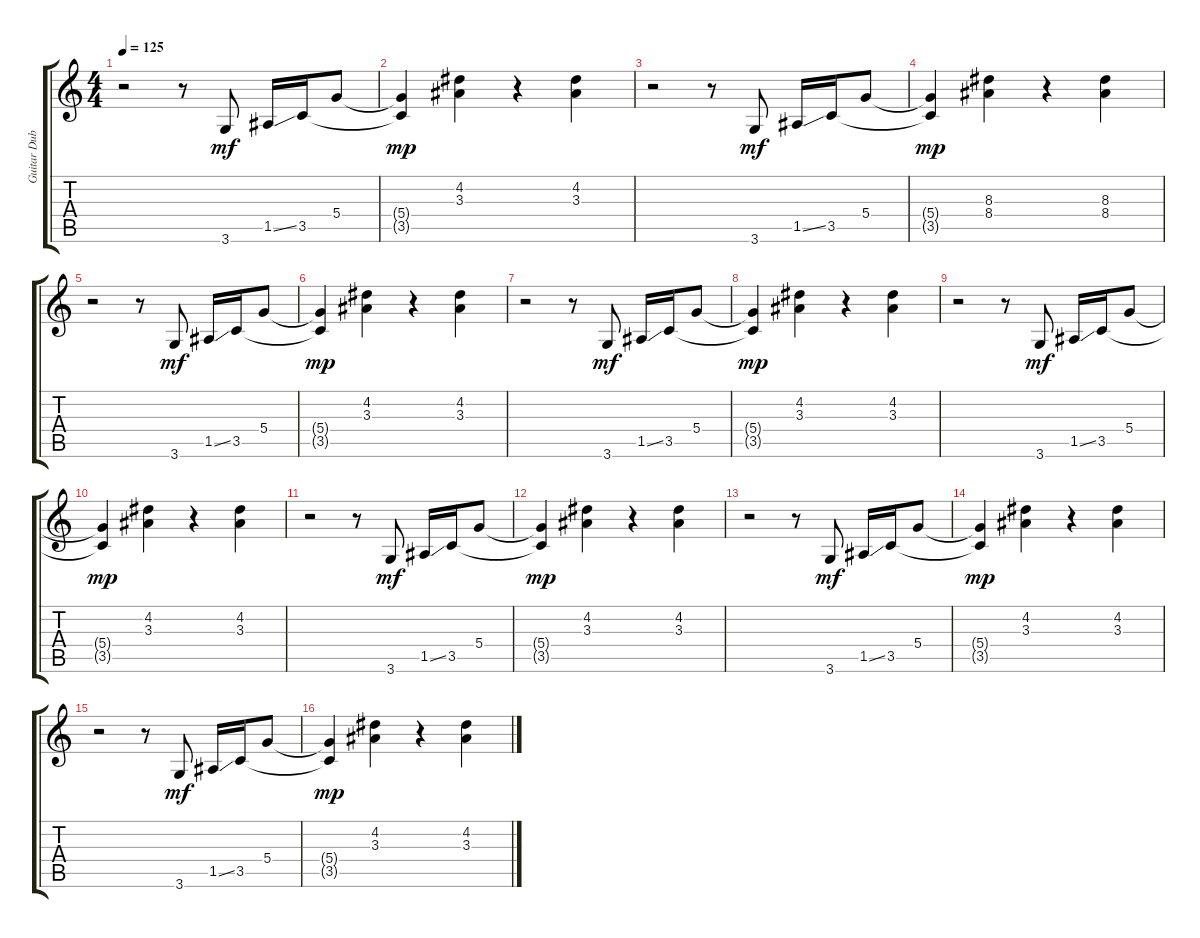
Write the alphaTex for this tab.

\track ("Guitar Dub" "Guitar Dub") {instrument distortionguitar}
\staff {score tabs}
\tuning (E4 B3 G3 D3 A2 E2) {hide}
\ts (4 4)
\tempo 125
\clef g2
\ks c
r.2{dy mp} r.8{balance 3 instrument distortionguitar} 3.6.8{dy mf} 1.5{ss}.16 3.5.16 5.4.8 |
(5.4{t} 3.5{t}).4{dy mp} (4.2 3.3).4{balance 13 instrument overdrivenguitar} r.4 (4.2 3.3).4 |
r.2 r.8{balance 3 instrument distortionguitar} 3.6.8{dy mf} 1.5{ss}.16 3.5.16 5.4.8 |
(5.4{t} 3.5{t}).4{dy mp} (8.3 8.4).4{balance 13 instrument overdrivenguitar} r.4 (8.3 8.4).4 |
r.2 r.8{balance 3 instrument distortionguitar} 3.6.8{dy mf} 1.5{ss}.16 3.5.16 5.4.8 |
(5.4{t} 3.5{t}).4{dy mp} (4.2 3.3).4{balance 13 instrument overdrivenguitar} r.4 (4.2 3.3).4 |
r.2 r.8{balance 3 instrument distortionguitar} 3.6.8{dy mf} 1.5{ss}.16 3.5.16 5.4.8 |
(5.4{t} 3.5{t}).4{dy mp} (4.2 3.3).4{balance 13 instrument overdrivenguitar} r.4 (4.2 3.3).4 |
r.2 r.8{balance 3 instrument distortionguitar} 3.6.8{dy mf} 1.5{ss}.16 3.5.16 5.4.8 |
(5.4{t} 3.5{t}).4{dy mp} (4.2 3.3).4{balance 13 instrument overdrivenguitar} r.4 (4.2 3.3).4 |
r.2 r.8{balance 3 instrument distortionguitar} 3.6.8{dy mf} 1.5{ss}.16 3.5.16 5.4.8 |
(5.4{t} 3.5{t}).4{dy mp} (4.2 3.3).4{balance 13 instrument overdrivenguitar} r.4 (4.2 3.3).4 |
r.2 r.8{balance 3 instrument distortionguitar} 3.6.8{dy mf} 1.5{ss}.16 3.5.16 5.4.8 |
(5.4{t} 3.5{t}).4{dy mp} (4.2 3.3).4{balance 13 instrument overdrivenguitar} r.4 (4.2 3.3).4 |
r.2 r.8{balance 3 instrument distortionguitar} 3.6.8{dy mf} 1.5{ss}.16 3.5.16 5.4.8 |
(5.4{t} 3.5{t}).4{dy mp} (4.2 3.3).4{balance 13 instrument overdrivenguitar} r.4 (4.2 3.3).4
